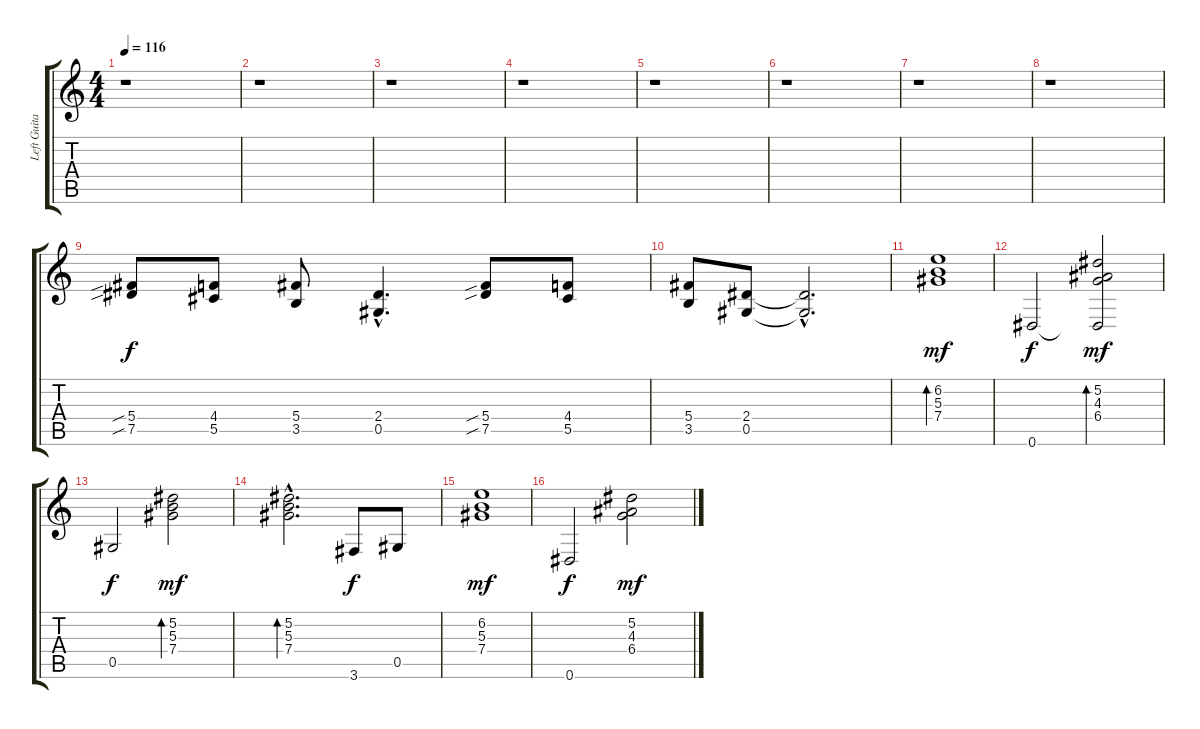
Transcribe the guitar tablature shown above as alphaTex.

\track ("Left Guitar" "Left Guita") {instrument overdrivenguitar}
\staff {score tabs}
\tuning (Eb4 Bb3 Gb3 Db3 Ab2 Eb2) {hide}
\ts (4 4)
\tempo 116
\clef g2
\ks c
r.1{dy f} |
r.1 |
r.1 |
r.1 |
r.1 |
r.1 |
r.1 |
r.1 |
(5.4{sib} 7.5{sib}).8 (4.4 5.5).8 (5.4 3.5).8 (2.4{hac} 0.5{hac}).4{d} (5.4{sib} 7.5{sib}).8 (4.4 5.5).8 |
(5.4 3.5).8 (2.4 0.5).8 (2.4{hac t} 0.5{hac t}).2{d} |
(6.2 5.3 7.4).1{bd 240 dy mf volume 11} |
0.6.2{dy f} (5.2 4.3 6.4 0.6{t}).2{bd 240 dy mf} |
0.5.2{dy f} (5.2 5.3 7.4).2{bd 240 dy mf} |
(5.2{hac} 5.3{hac} 7.4{hac}).2{d bd 240} 3.6.8{dy f} 0.5.8 |
(6.2 5.3 7.4).1{dy mf} |
0.6.2{dy f} (5.2 4.3 6.4).2{dy mf}
